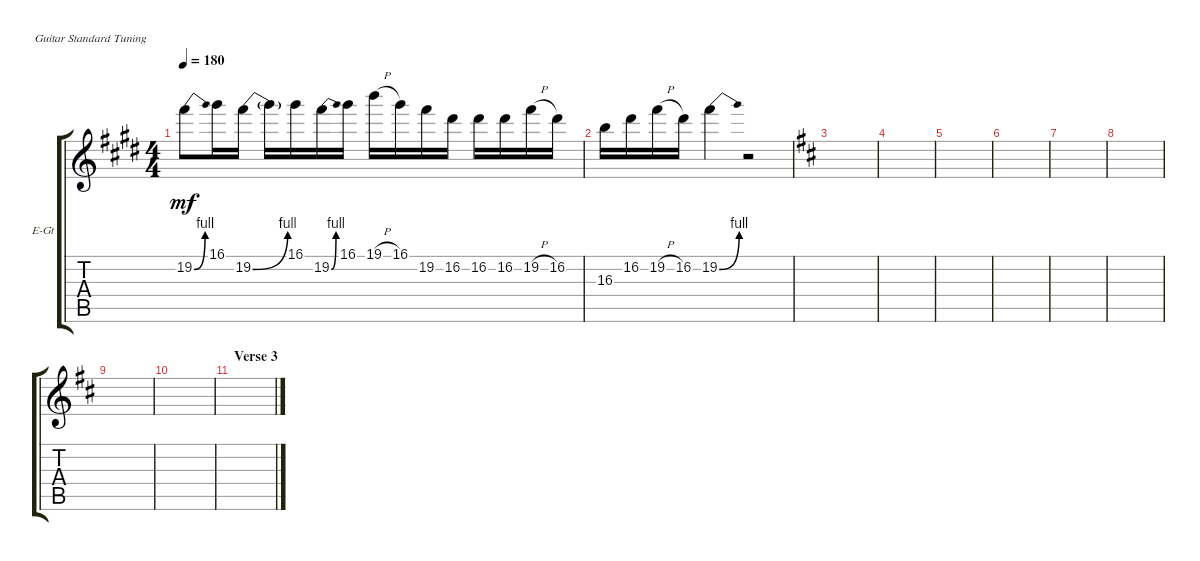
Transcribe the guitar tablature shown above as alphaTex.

\defaultSystemsLayout 4
\bracketExtendMode groupsimilarinstruments
\firstSystemTrackNameOrientation horizontal
\otherSystemsTrackNameOrientation horizontal
\track ("Kirk Hammett (Lead)" "E-Gt") {instrument distortionguitar}
\staff {score tabs}
\tuning (E4 B3 G3 D3 A2 E2)
\ts (4 4)
\tempo 180
\clef g2
\ks e
19.2{be (bend 0 0 60 4)}.8{dy mf} 16.1.16 19.2{be (bend 0 0 60 4)}.16 19.2{t}.16 16.1.16 19.2{be (bend 0 0 60 4)}.16 16.1.16 19.1{h}.16 16.1.16 19.2.16 16.2.16 16.2.16 16.2.16 19.2{h}.16 16.2.16 |
16.3.16 16.2.16 19.2{h}.16 16.2.16 19.2{be (bend 0 0 60 4)}.4 r.2 |
\ks d
|
|
|
|
|
|
|
|
\section ("" "Verse 3")
